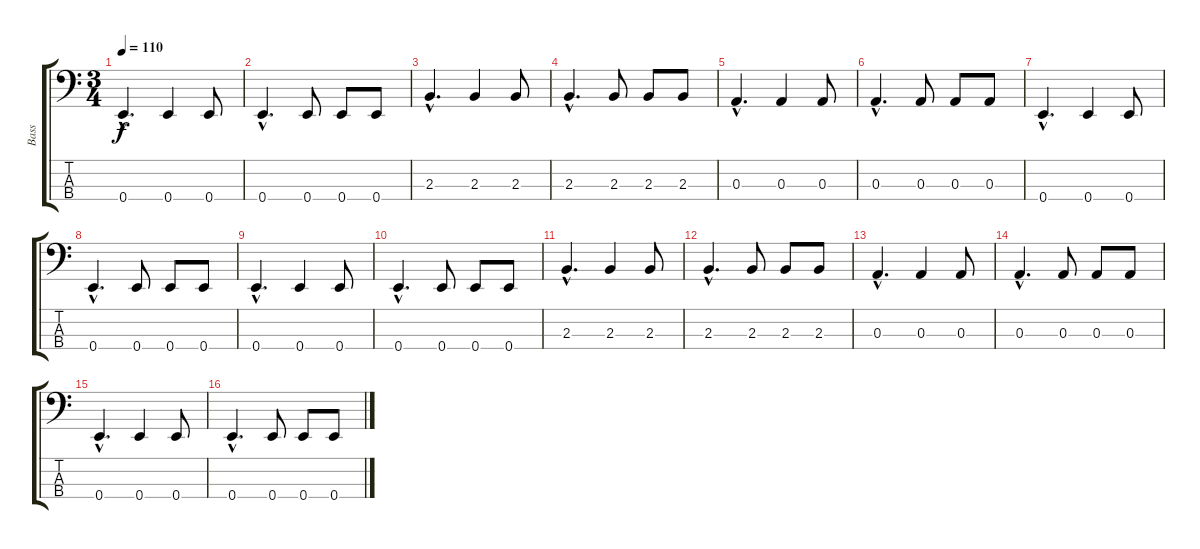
\track ("Bass" "Bass") {instrument electricbasspick}
\staff {score tabs}
\tuning (G2 D2 A1 E1) {hide}
\ts (3 4)
\tempo 110
\clef f4
\ks c
0.4{hac}.4{d dy f} 0.4.4 0.4.8 |
0.4{hac}.4{d} 0.4.8 0.4.8 0.4.8 |
2.3{hac}.4{d} 2.3.4 2.3.8 |
2.3{hac}.4{d} 2.3.8 2.3.8 2.3.8 |
0.3{hac}.4{d} 0.3.4 0.3.8 |
0.3{hac}.4{d} 0.3.8 0.3.8 0.3.8 |
0.4{hac}.4{d} 0.4.4 0.4.8 |
0.4{hac}.4{d} 0.4.8 0.4.8 0.4.8 |
0.4{hac}.4{d} 0.4.4 0.4.8 |
0.4{hac}.4{d} 0.4.8 0.4.8 0.4.8 |
2.3{hac}.4{d} 2.3.4 2.3.8 |
2.3{hac}.4{d} 2.3.8 2.3.8 2.3.8 |
0.3{hac}.4{d} 0.3.4 0.3.8 |
0.3{hac}.4{d} 0.3.8 0.3.8 0.3.8 |
0.4{hac}.4{d} 0.4.4 0.4.8 |
0.4{hac}.4{d} 0.4.8 0.4.8 0.4.8
